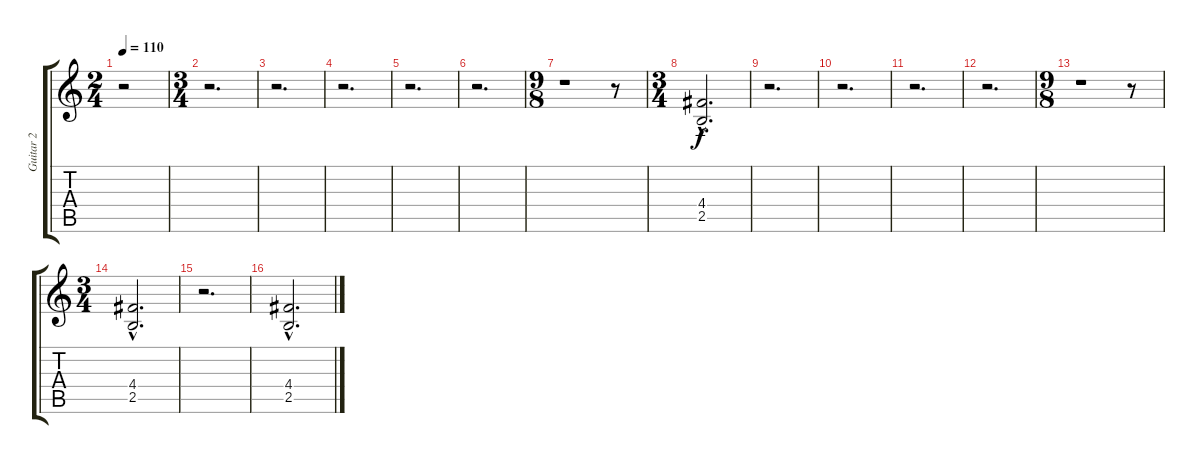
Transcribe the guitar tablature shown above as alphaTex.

\track ("Guitar 2" "Guitar 2") {instrument distortionguitar}
\staff {score tabs}
\tuning (E4 B3 G3 D3 A2 D2) {hide}
\ts (2 4)
\tempo 110
\clef g2
\ks c
r.2{dy f} |
\ts (3 4)
r.2{d} |
r.2{d} |
r.2{d} |
r.2{d} |
r.2{d} |
\ts (9 8)
r.1 r.8 |
\ts (3 4)
(4.4{hac} 2.5{hac}).2{d} |
r.2{d} |
r.2{d} |
r.2{d} |
r.2{d} |
\ts (9 8)
r.1 r.8 |
\ts (3 4)
(4.4{hac} 2.5{hac}).2{d} |
r.2{d} |
(4.4{hac} 2.5{hac}).2{d}
